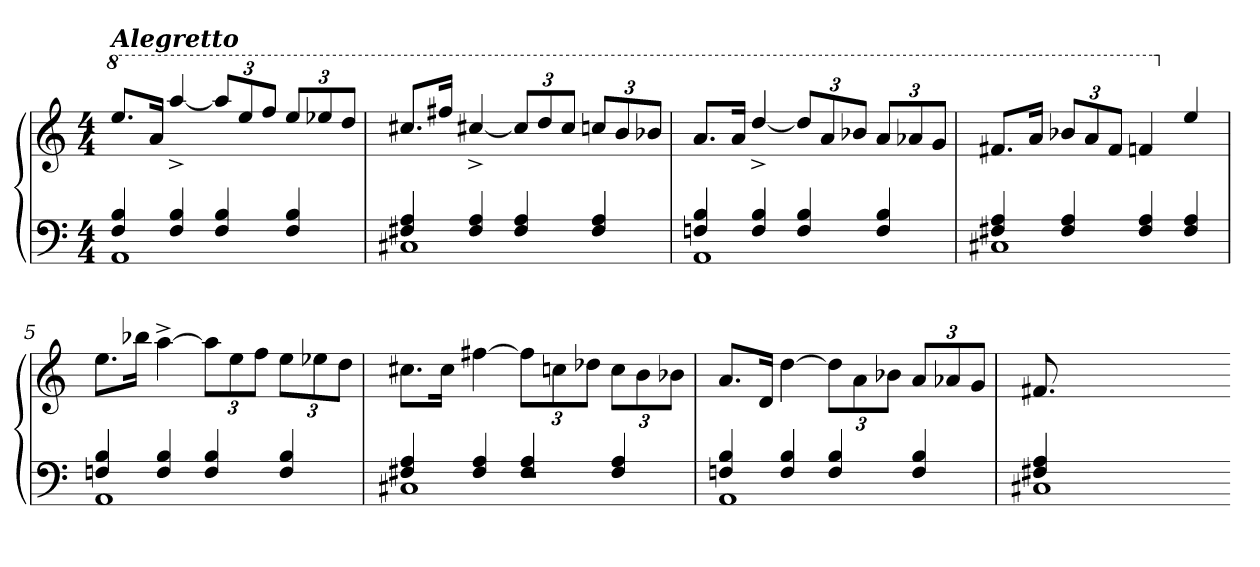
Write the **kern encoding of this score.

**kern	**kern
*part1	*part1
*staff2	*staff1
*clefF4	*clefG2
*k[]	*k[]
*C:	*C:
*M4/4	*M4/4
=1	=1
*^	*
*	*^	*
*	*	*	*8va
!	!	!	!LO:TX:a:Bi:t=Alegretto
1AAi	4Fi/ 4Bi/	1ryy	8.eeei/L
.	.	.	16aai/Jk
.	4Fi/ 4Bi/	.	[4aaa^>i/
*	*	*	*Xbrackettup
.	4Fi/ 4Bi/	.	12aaai/L]
.	.	.	12eeei/
.	.	.	12fffi/J
.	4Fi/ 4Bi/	.	12eeei/L
.	.	.	12eee-Xi/
.	.	.	12dddi/J
=2	=2	=2	=2
1C#Xi	4F#Xi/ 4Ai/	1ryy	8.ccc#Xi/L
.	.	.	16fff#Xi/Jk
.	4F#i/ 4Ai/	.	[4ccc#X^>i/
.	4F#i/ 4Ai/	.	12ccc#i/L]
.	.	.	12dddi/
.	.	.	12ccc#i/J
.	4F#i/ 4Ai/	.	12cccni/L
.	.	.	12bbi/
.	.	.	12bb-Xi/J
=3	=3	=3	=3
1AAi	4Fni/ 4Bi/	1ryy	8.aai/L
.	.	.	16aai/Jk
.	4Fi/ 4Bi/	.	[4ddd^>i/
.	4Fi/ 4Bi/	.	12dddi/L]
.	.	.	12aai/
.	.	.	12bb-Xi/J
.	4Fi/ 4Bi/	.	12aai/L
.	.	.	12aa-Xi/
.	.	.	12ggi/J
=4	=4	=4	=4
1C#Xi	4F#Xi/ 4Ai/	1ryy	8.ff#Xi/L
.	.	.	16aai/Jk
.	4F#i/ 4Ai/	.	12bb-Xi/L
.	.	.	12aai/
.	.	.	12ff#i/J
.	4F#i/ 4Ai/	.	4ffni/
*	*	*	*X8va
.	4F#i/ 4Ai/	.	4eei/
!!LO:LB:g=z
=5	=5	=5	=5
1AAi	4Fni/ 4Bi/	1ryy	8.eei\L
.	.	.	16bb-Xi\Jk
.	4Fi/ 4Bi/	.	[4aa^>i\
.	4Fi/ 4Bi/	.	12aai\L]
.	.	.	12eei\
.	.	.	12ffi\J
.	4Fi/ 4Bi/	.	12eei\L
.	.	.	12ee-Xi\
.	.	.	12ddi\J
=6	=6	=6	=6
*	*	*^	*
1r	1C#Xi	4F#Xi/ 4Ai/	1ryy	8.cc#Xi\L
.	.	.	.	16cc#i\Jk
.	.	4F#i/ 4Ai/	.	[4ff#Xi\
.	.	4F#i/ 4Ai/	.	12ff#i\L]
.	.	.	.	12ccni\
.	.	.	.	12dd-Xi\J
.	.	4F#i/ 4Ai/	.	12cci\L
.	.	.	.	12bi\
.	.	.	.	12b-Xi\J
*	*	*v	*v	*
=7	=7	=7	=7
1AAi	4Fni/ 4Bi/	1ryy	8.ai/L
.	.	.	16di/Jk
.	4Fi/ 4Bi/	.	[4ddi\
.	4Fi/ 4Bi/	.	12ddi\L]
.	.	.	12ai\
.	.	.	12b-Xi\J
.	4Fi/ 4Bi/	.	12ai/L
.	.	.	12a-Xi/
.	.	.	12gi/J
=8	=8	=8	=8
1C#Xi	4F#Xi/ 4Ai/	1ryy	8.f#Xi/
.	.	.	2ryy
.	2.ryy	.	.
.	.	.	4ryy
.	.	.	16ryy
*v	*v	*v	*
=-	=-
*-	*-
